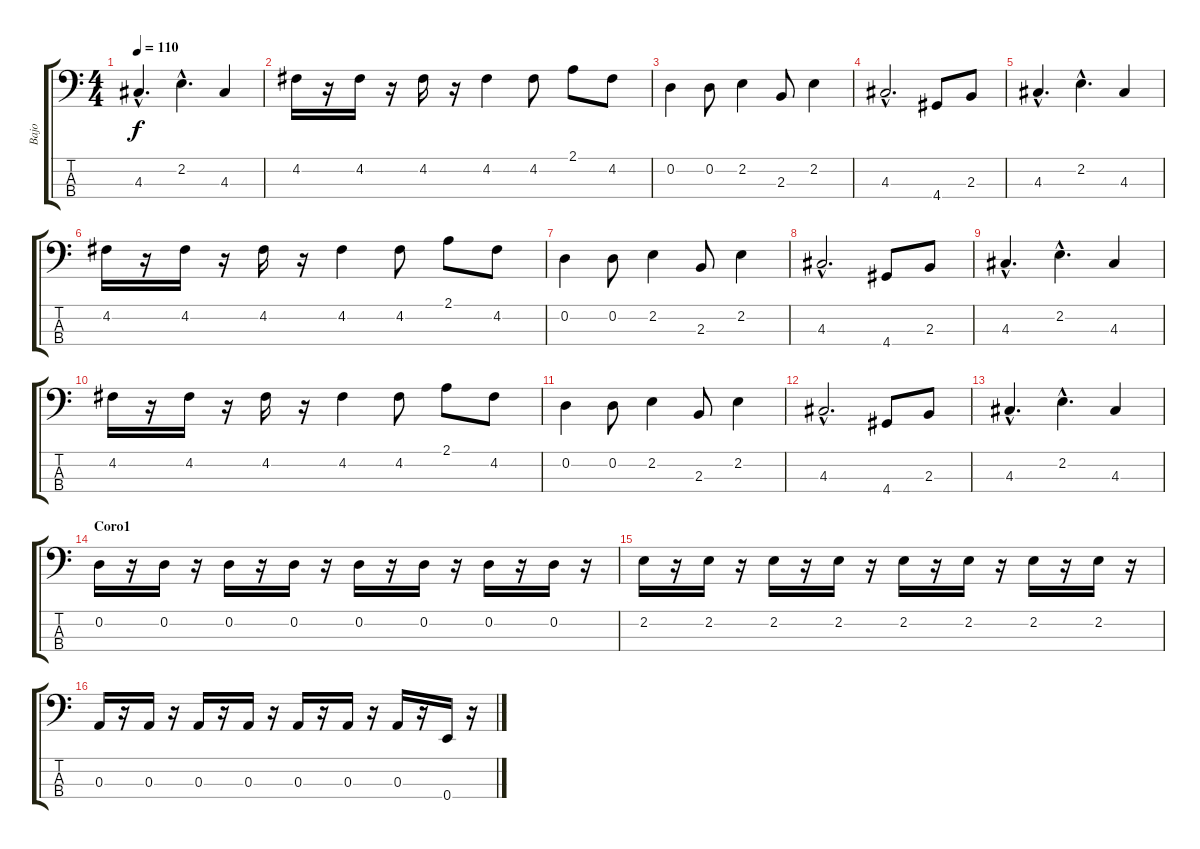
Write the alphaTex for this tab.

\track ("Bajo" "Bajo") {instrument electricbasspick}
\staff {score tabs}
\tuning (G2 D2 A1 E1) {hide}
\ts (4 4)
\tempo 110
\clef f4
\ks c
4.3{hac}.4{d dy f} 2.2{hac}.4{d} 4.3.4 |
4.2.16 r.16 4.2.16 r.16 4.2.16 r.16 4.2.4 4.2.8 2.1.8 4.2.8 |
0.2.4 0.2.8 2.2.4 2.3.8 2.2.4 |
4.3{hac}.2{d} 4.4.8 2.3.8 |
4.3{hac}.4{d} 2.2{hac}.4{d} 4.3.4 |
4.2.16 r.16 4.2.16 r.16 4.2.16 r.16 4.2.4 4.2.8 2.1.8 4.2.8 |
0.2.4 0.2.8 2.2.4 2.3.8 2.2.4 |
4.3{hac}.2{d} 4.4.8 2.3.8 |
4.3{hac}.4{d} 2.2{hac}.4{d} 4.3.4 |
4.2.16 r.16 4.2.16 r.16 4.2.16 r.16 4.2.4 4.2.8 2.1.8 4.2.8 |
0.2.4 0.2.8 2.2.4 2.3.8 2.2.4 |
4.3{hac}.2{d} 4.4.8 2.3.8 |
4.3{hac}.4{d} 2.2{hac}.4{d} 4.3.4 |
\section ("" "Coro1")
0.2.16 r.16 0.2.16 r.16 0.2.16 r.16 0.2.16 r.16 0.2.16 r.16 0.2.16 r.16 0.2.16 r.16 0.2.16 r.16 |
2.2.16 r.16 2.2.16 r.16 2.2.16 r.16 2.2.16 r.16 2.2.16 r.16 2.2.16 r.16 2.2.16 r.16 2.2.16 r.16 |
0.3.16 r.16 0.3.16 r.16 0.3.16 r.16 0.3.16 r.16 0.3.16 r.16 0.3.16 r.16 0.3.16 r.16 0.4.16 r.16
